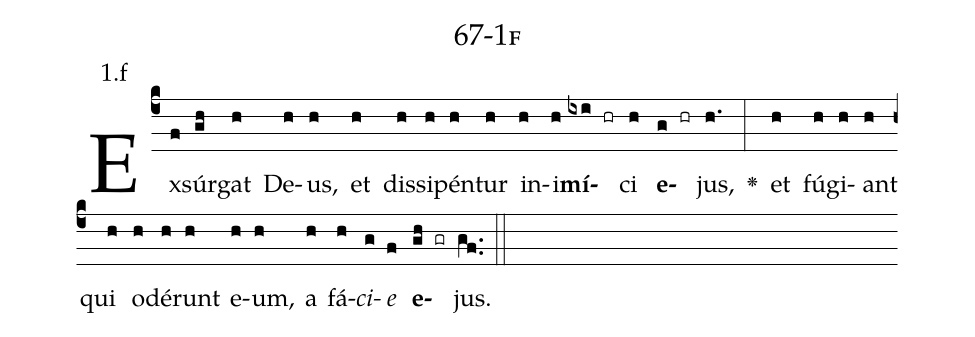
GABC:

name: 67-1f;
annotation: 1.f;
%%
(c4)Ex(f)súr(gh)gat(h) De(h)us,(h) et(h) dis(h)si(h)pén(h)tur(h) in(h)i(h)<b>mí</b>(ixi hr)ci(h) <b>e</b>(g hr)jus,(h.) <v>\greheightstar</v>(:) et(h) fú(h)gi(h)ant(h) qui(h) o(h)dé(h)runt(h) e(h)um,(h) a(h) fá(h)<i>ci</i>(g)<i>e</i>(f) <b>e</b>(gh gr)jus.(gf..) (::)


%E(h) u(h) o(g) u(f) a(gh) e.(gf..) (::)
